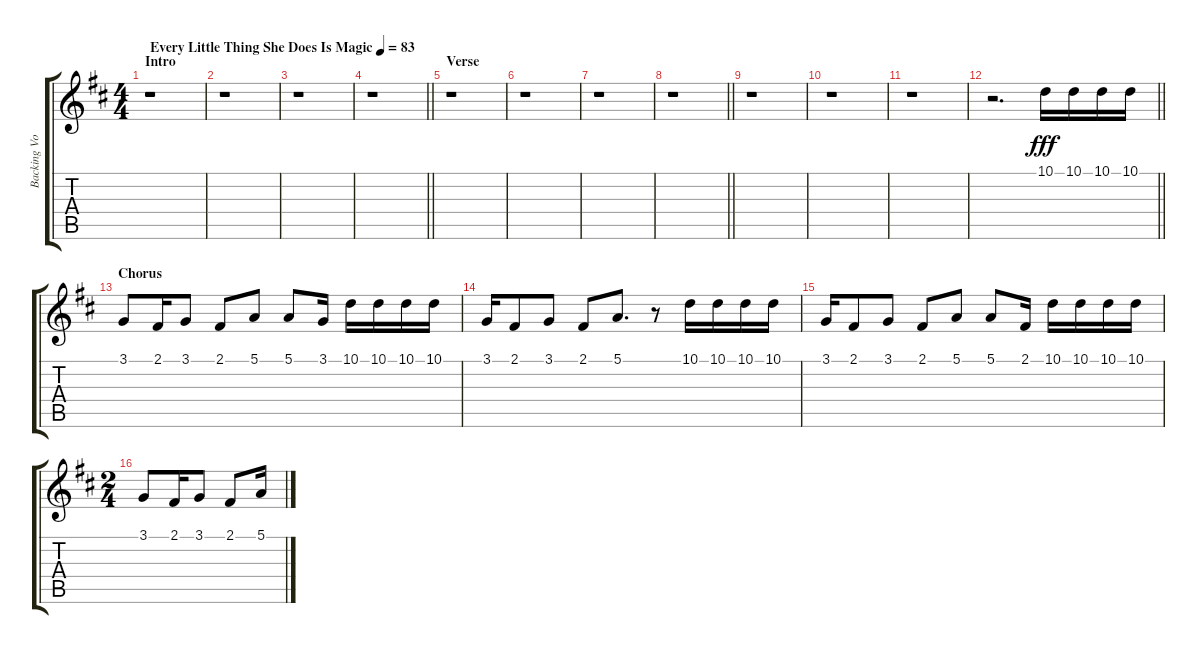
\track ("Backing Vocals" "Backing Vo") {instrument sopranosax}
\staff {score tabs}
\tuning (E4 B3 G3 D3 A2 E2) {hide}
\ts (4 4)
\section ("" "Intro")
\tempo (83 "Every Little Thing She Does Is Magic")
\clef g2
\ks d
r.1{dy fff instrument sopranosax} |
r.1 |
r.1 |
\barLineRight lightlight
r.1 |
\section ("" "Verse")
r.1 |
r.1 |
r.1 |
\barLineRight lightlight
r.1 |
r.1 |
r.1 |
r.1 |
\barLineRight lightlight
r.2{d} 10.1.16 10.1.16 10.1.16 10.1.16 |
\section ("" "Chorus")
3.1.8 2.1.16 3.1.8 2.1.8 5.1.8 5.1.8 3.1.16 10.1.16 10.1.16 10.1.16 10.1.16 |
3.1.16 2.1.8 3.1.8 2.1.8 5.1.8{d} r.8 10.1.16 10.1.16 10.1.16 10.1.16 |
3.1.16 2.1.8 3.1.8 2.1.8 5.1.8 5.1.8 2.1.16 10.1.16 10.1.16 10.1.16 10.1.16 |
\ts (2 4)
3.1.8 2.1.16 3.1.8 2.1.8 5.1.16
